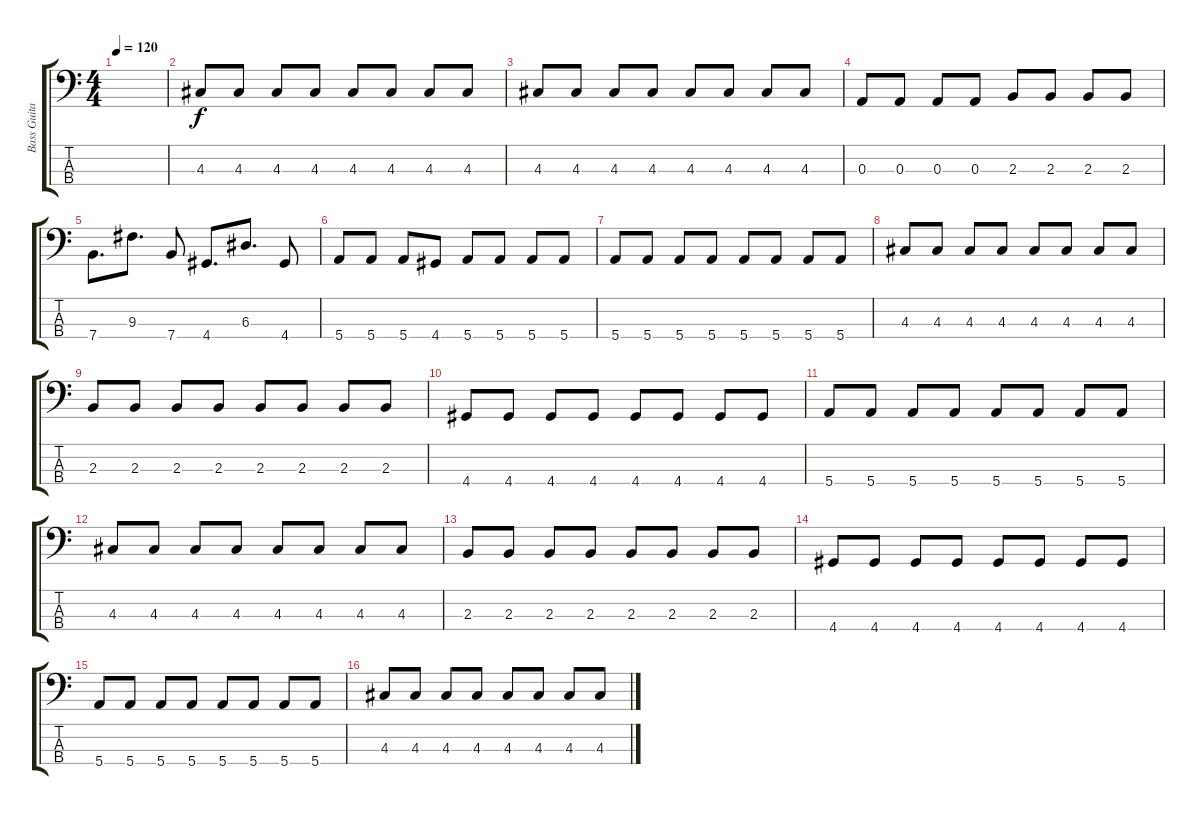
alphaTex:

\track ("Bass Guitar" "Bass Guita") {instrument electricbassfinger}
\staff {score tabs}
\tuning (G2 D2 A1 E1) {hide}
\ts (4 4)
\tempo 120
\clef f4
\ks c
|
4.3.8 4.3.8 4.3.8 4.3.8 4.3.8 4.3.8 4.3.8 4.3.8 |
4.3.8 4.3.8 4.3.8 4.3.8 4.3.8 4.3.8 4.3.8 4.3.8 |
0.3.8 0.3.8 0.3.8 0.3.8 2.3.8 2.3.8 2.3.8 2.3.8 |
7.4.8{d} 9.3.8{d} 7.4.8 4.4.8{d} 6.3.8{d} 4.4.8 |
5.4.8 5.4.8 5.4.8 4.4.8 5.4.8 5.4.8 5.4.8 5.4.8 |
5.4.8 5.4.8 5.4.8 5.4.8 5.4.8 5.4.8 5.4.8 5.4.8 |
4.3.8 4.3.8 4.3.8 4.3.8 4.3.8 4.3.8 4.3.8 4.3.8 |
2.3.8 2.3.8 2.3.8 2.3.8 2.3.8 2.3.8 2.3.8 2.3.8 |
4.4.8 4.4.8 4.4.8 4.4.8 4.4.8 4.4.8 4.4.8 4.4.8 |
5.4.8 5.4.8 5.4.8 5.4.8 5.4.8 5.4.8 5.4.8 5.4.8 |
4.3.8 4.3.8 4.3.8 4.3.8 4.3.8 4.3.8 4.3.8 4.3.8 |
2.3.8 2.3.8 2.3.8 2.3.8 2.3.8 2.3.8 2.3.8 2.3.8 |
4.4.8 4.4.8 4.4.8 4.4.8 4.4.8 4.4.8 4.4.8 4.4.8 |
5.4.8 5.4.8 5.4.8 5.4.8 5.4.8 5.4.8 5.4.8 5.4.8 |
4.3.8 4.3.8 4.3.8 4.3.8 4.3.8 4.3.8 4.3.8 4.3.8
